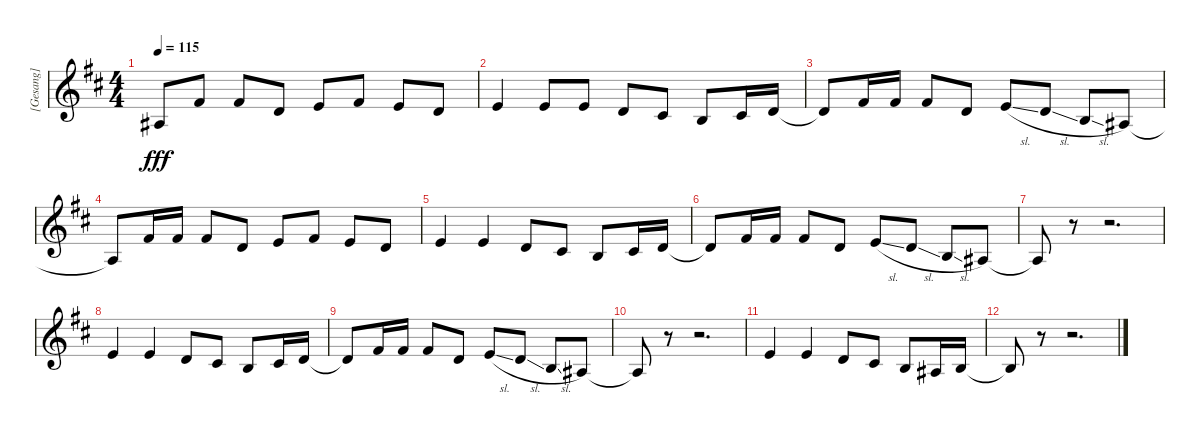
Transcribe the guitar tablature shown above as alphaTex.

\track ("[Gesang]" "[Gesang]") {instrument tenorsax}
\staff {score}
\tuning (E4 B3 G3 D3 A2 E2) {hide}
\ts (4 4)
\tempo 115
\clef g2
\ks bminor
3.3{t}.8{dy fff} 2.1.8 2.1.8 3.2.8 5.2.8 7.2.8 5.2.8 3.2.8 |
5.2.4 5.2.8 5.2.8 3.2.8 2.2.8 0.2.8 2.2.16 3.2.16 |
3.2{t}.8 2.1.16 2.1.16 2.1.8 3.2.8 9.3{sl}.8 7.3{sl}.8 4.3{sl}.8 3.3.8 |
3.3{t}.8 2.1.16 2.1.16 2.1.8 3.2.8 5.2.8 7.2.8 5.2.8 3.2.8 |
5.2.4 5.2.4 3.2.8 2.2.8 0.2.8 2.2.16 3.2.16 |
3.2{t}.8 2.1.16 2.1.16 2.1.8 3.2.8 9.3{sl}.8 7.3{sl}.8 4.3{sl}.8 3.3.8 |
3.3{t}.8 r.8 r.2{d} |
5.2.4 5.2.4 3.2.8 2.2.8 0.2.8 2.2.16 3.2.16 |
3.2{t}.8 2.1.16 2.1.16 2.1.8 3.2.8 9.3{sl}.8 7.3{sl}.8 4.3{sl}.8 3.3.8 |
3.3{t}.8 r.8 r.2{d} |
5.2.4 5.2.4 3.2.8 2.2.8 0.2.8 3.3.16 4.3.16 |
4.3{t}.8 r.8 r.2{d}
